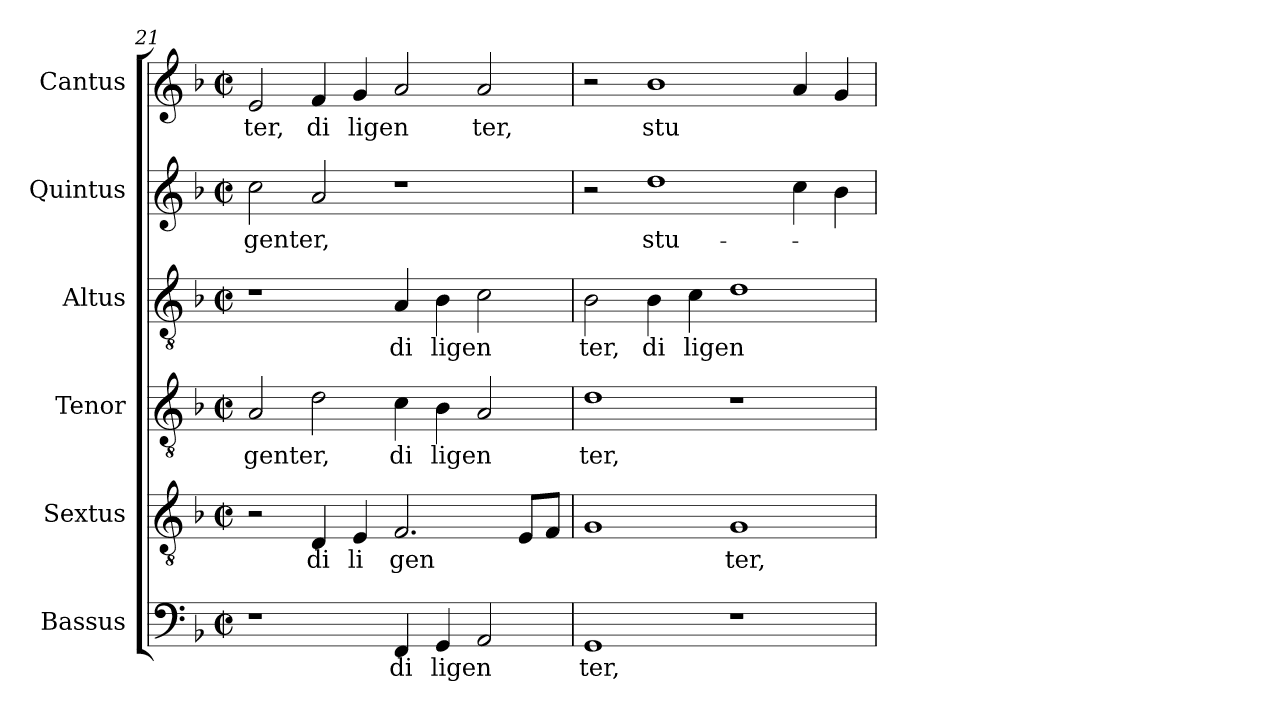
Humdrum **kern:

**kern	**text	**kern	**text	**kern	**text	**kern	**text	**kern	**text	**kern	**text
*part6	*part6	*part5	*part5	*part4	*part4	*part3	*part3	*part2	*part2	*part1	*part1
*staff6	*staff6	*staff5	*staff5	*staff4	*staff4	*staff3	*staff3	*staff2	*staff2	*staff1	*staff1
*I"Bassus	*	*I"Sextus	*	*I"Tenor	*	*I"Altus	*	*I"Quintus	*	*I"Cantus	*
*clefF4	*	*clefGv2	*	*clefGv2	*	*clefGv2	*	*clefG2	*	*clefG2	*
*k[b-]	*	*k[b-]	*	*k[b-]	*	*k[b-]	*	*k[b-]	*	*k[b-]	*
*F:	*	*F:	*	*F:	*	*F:	*	*F:	*	*F:	*
*M2/2	*	*M2/2	*	*M2/2	*	*M2/2	*	*M2/2	*	*M2/2	*
*met(c|)	*	*met(c|)	*	*met(c|)	*	*met(c|)	*	*met(c|)	*	*met(c|)	*
=21	=21	=21	=21	=21	=21	=21	=21	=21	=21	=21	=21
!	!	!	!	!	!LO:LY:b:cj	!	!	!	!LO:LY:b:cj	!	!LO:LY:b:cj
1r	.	2r	.	2A/	genter,	1r	.	2cc\	-genter,	2e/	ter,
!	!	!	!LO:LY:b:cj	!	!	!	!	!	!	!	!LO:LY:b:cj
.	.	4D/	di	2d\	.	.	.	2a/	.	4f/	di
!	!	!	!LO:LY:b:cj	!	!	!	!	!	!	!	!LO:LY:b
.	.	4E/	li	.	.	.	.	.	.	4g/	ligen
!	!LO:LY:b:cj	!	!LO:LY:b	!	!LO:LY:b:cj	!	!LO:LY:b:cj	!	!	!	!
4FF/	di	2.F/	gen	4c\	di	4A/	di	1r	.	2a/	.
!	!LO:LY:b	!	!	!	!LO:LY:b	!	!LO:LY:b	!	!	!	!
4GG/	ligen	.	.	4B-\	ligen	4B-\	ligen	.	.	.	.
!	!	!	!	!	!	!	!	!	!	!	!LO:LY:b:cj
2AA/	.	.	.	2A/	.	2c\	.	.	.	2a/	ter,
.	.	8E/L	.	.	.	.	.	.	.	.	.
.	.	8F/J	.	.	.	.	.	.	.	.	.
=22	=22	=22	=22	=22	=22	=22	=22	=22	=22	=22	=22
!	!LO:LY:b:cj	!	!	!	!LO:LY:b:cj	!	!LO:LY:b:cj	!	!	!	!
1GG	ter,	1G	.	1d	ter,	2B-\	ter,	2r	.	2r	.
!	!	!	!	!	!	!	!LO:LY:b:cj	!	!LO:LY:b:cj	!	!LO:LY:b:cj
.	.	.	.	.	.	4B-\	di	1dd	stu-	1b-	stu
!	!	!	!	!	!	!	!LO:LY:b	!	!	!	!
.	.	.	.	.	.	4c\	ligen	.	.	.	.
!	!	!	!LO:LY:b:cj	!	!	!	!	!	!	!	!
1r	.	1G	ter,	1r	.	1d	.	.	.	.	.
.	.	.	.	.	.	.	.	4cc\	.	4a/	.
.	.	.	.	.	.	.	.	4b-\	.	4g/	.
=	=	=	=	=	=	=	=	=	=	=	=
*-	*-	*-	*-	*-	*-	*-	*-	*-	*-	*-	*-
